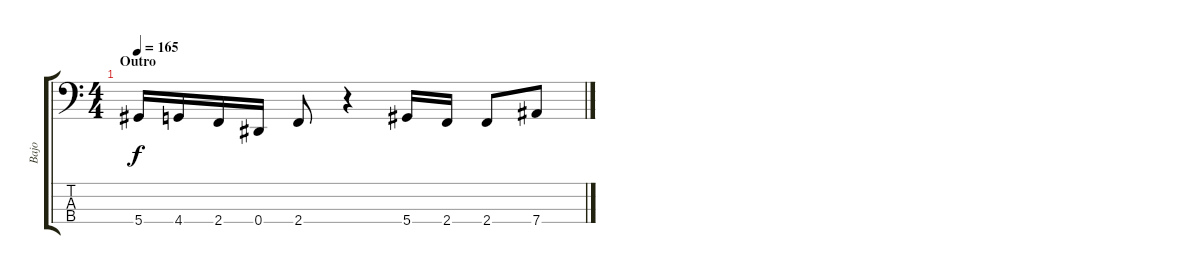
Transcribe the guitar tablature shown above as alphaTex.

\track ("Bajo" "Bajo") {instrument electricbassfinger}
\staff {score tabs}
\tuning (Gb2 Db2 Ab1 Eb1) {hide}
\ts (4 4)
\section ("" "Outro")
\tempo 165
\clef f4
\ks c
5.4.16{dy f} 4.4.16 2.4.16 0.4.16 2.4.8 r.4 5.4.16 2.4.16 2.4.8 7.4.8
